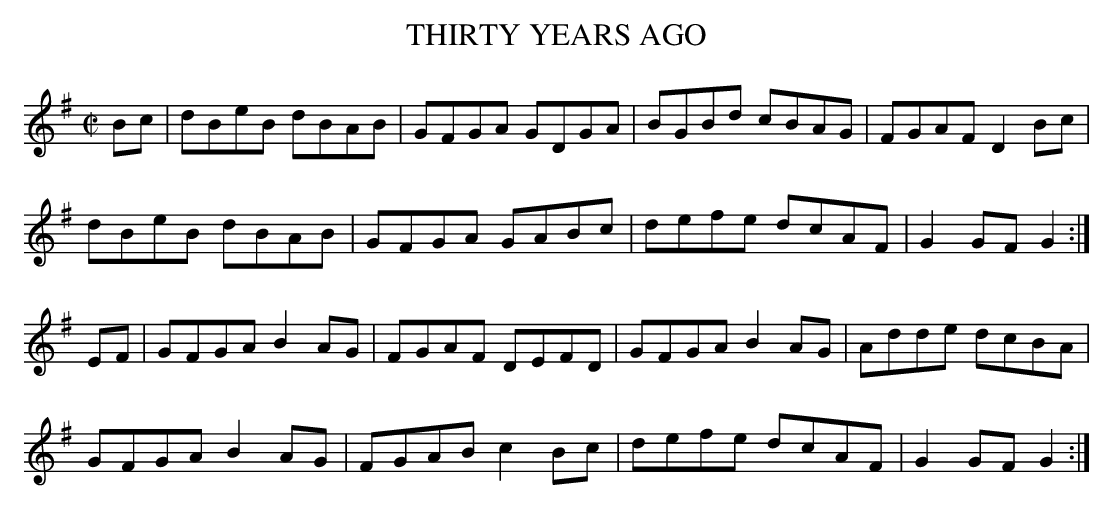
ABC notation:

X:1
T:THIRTY YEARS AGO
M:C|
L:1/8
K:G
Bc|dBeB dBAB|GFGA GDGA|BGBd cBAG|FGAF D2Bc|
dBeB dBAB|GFGA GABc|defe dcAF|G2GF G2:|
EF|GFGA B2AG|FGAF DEFD|GFGA B2AG|Adde dcBA|
GFGA B2AG|FGAB c2Bc|defe dcAF|G2GF G2:|
